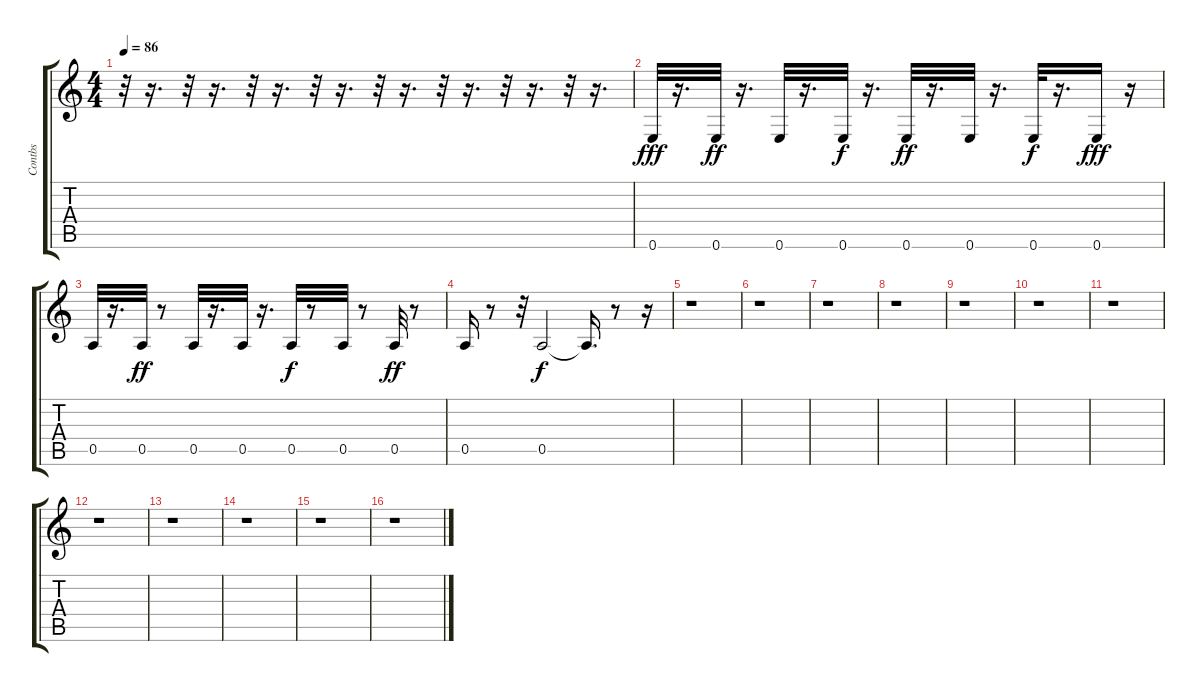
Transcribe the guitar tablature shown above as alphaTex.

\track ("Contbs" "Contbs") {instrument contrabass}
\staff {score tabs}
\tuning (E4 B3 G3 D3 A2 E2) {hide}
\ts (4 4)
\tempo 86
\clef g2
\ks c
r.32{dy fff} r.16{d} r.32 r.16{d} r.32 r.16{d} r.32 r.16{d} r.32 r.16{d} r.32 r.16{d} r.32 r.16{d} r.32 r.16{d} |
0.6.32 r.16{d} 0.6.32{dy ff} r.16{d} 0.6.32 r.16{d} 0.6.32{dy f} r.16{d} 0.6.32{dy ff} r.16{d} 0.6.32 r.16{d} 0.6.32{dy f} r.16{d} 0.6.16{dy fff} r.16 |
0.5.32 r.16{d} 0.5.32{dy ff} r.8 0.5.32 r.16{d} 0.5.32 r.16{d} 0.5.32{dy f} r.8 0.5.32 r.8 0.5.32{dy ff} r.8 |
0.5.16 r.8 r.32 0.5.2{dy f} 0.5{t}.16{d} r.8 r.16 |
r.1 |
r.1 |
r.1 |
r.1 |
r.1 |
r.1 |
r.1 |
r.1 |
r.1 |
r.1 |
r.1 |
r.1
